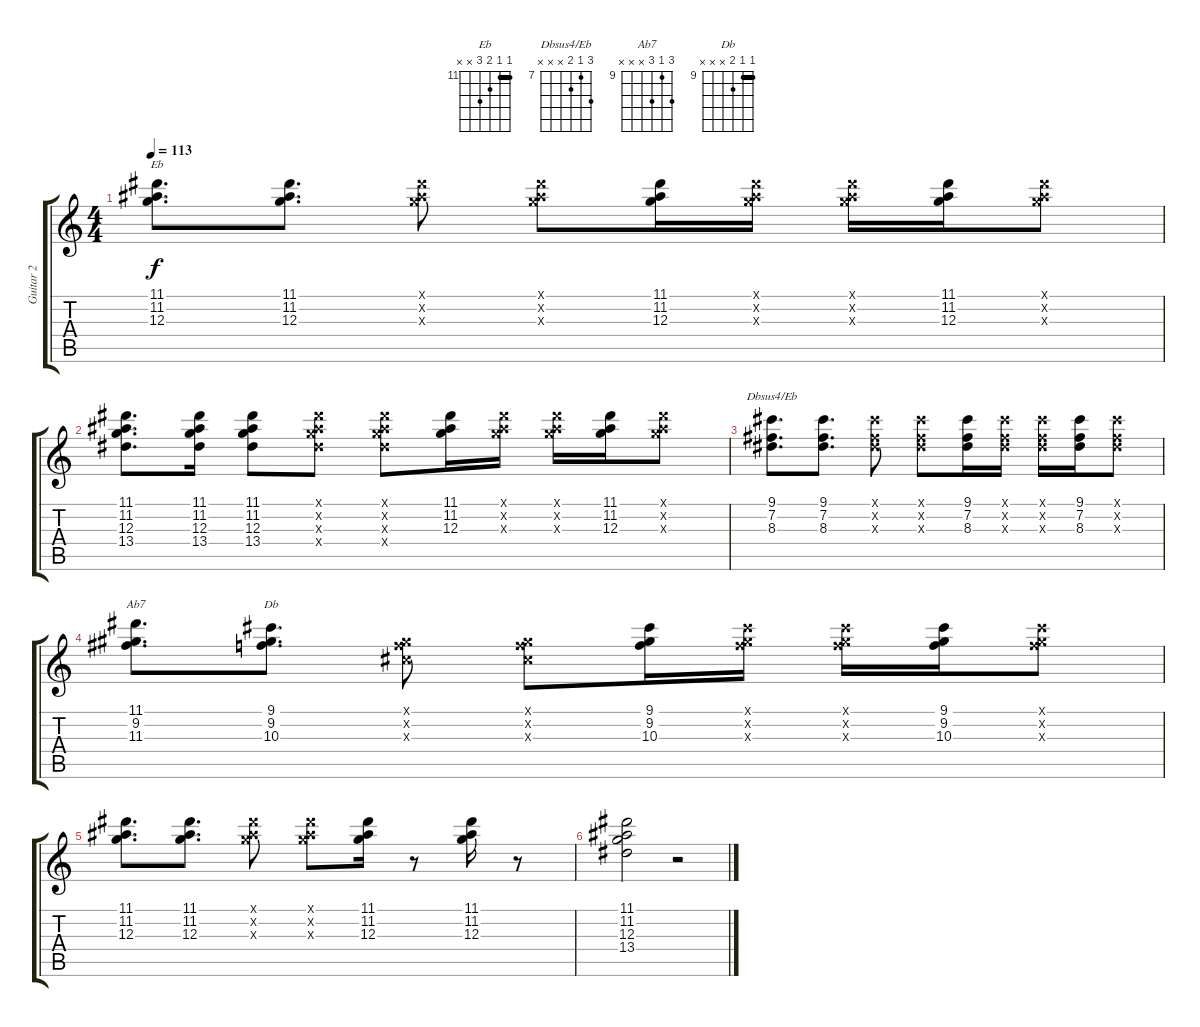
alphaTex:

\track ("Guitar 2" "Guitar 2") {instrument electricguitarclean}
\staff {score tabs}
\tuning (E4 B3 G3 D3 A2 E2) {hide}
\chord ("Eb" 11 11 12 13 x x) {firstfret 11 barre 11}
\chord ("Dbsus4/Eb" 9 7 8 x x x) {firstfret 7}
\chord ("Ab7" 11 9 11 x x x) {firstfret 9}
\chord ("Db" 9 9 10 x x x) {firstfret 9 barre 9}
\ts (4 4)
\tempo 113
\clef g2
\ks c
(11.1 11.2 12.3).8{d ch "Eb" dy f} (11.1 11.2 12.3).8{d} (11.1{x} 11.2{x} 12.3{x}).8 (11.1{x} 11.2{x} 12.3{x}).8 (11.1 11.2 12.3).16 (11.1{x} 11.2{x} 12.3{x}).16 (11.1{x} 11.2{x} 12.3{x}).16 (11.1 11.2 12.3).16 (11.1{x} 11.2{x} 12.3{x}).8 |
(11.1 11.2 12.3 13.4).8{d} (11.1 11.2 12.3 13.4).16 (11.1 11.2 12.3 13.4).8 (11.1{x} 11.2{x} 12.3{x} 13.4{x}).8 (11.1{x} 11.2{x} 12.3{x} 13.4{x}).8 (11.1 11.2 12.3).16 (11.1{x} 11.2{x} 12.3{x}).16 (11.1{x} 11.2{x} 12.3{x}).16 (11.1 11.2 12.3).16 (11.1{x} 11.2{x} 12.3{x}).8 |
(9.1 7.2 8.3).8{d ch "Dbsus4/Eb"} (9.1 7.2 8.3).8{d} (9.1{x} 7.2{x} 8.3{x}).8 (9.1{x} 7.2{x} 8.3{x}).8 (9.1 7.2 8.3).16 (9.1{x} 7.2{x} 8.3{x}).16 (9.1{x} 7.2{x} 8.3{x}).16 (9.1 7.2 8.3).16 (9.1{x} 7.2{x} 8.3{x}).8 |
(11.1 9.2 11.3).8{d ch "Ab7"} (9.1 9.2 10.3).8{d ch "Db"} (4.1{x} 6.2{x} 6.3{x}).8 (4.1{x} 6.2{x} 6.3{x}).8 (9.1 9.2 10.3).16 (9.1{x} 9.2{x} 10.3{x}).16 (9.1{x} 9.2{x} 10.3{x}).16 (9.1 9.2 10.3).16 (9.1{x} 9.2{x} 10.3{x}).8 |
(11.1 11.2 12.3).8{d} (11.1 11.2 12.3).8{d} (11.1{x} 11.2{x} 12.3{x}).8 (11.1{x} 11.2{x} 12.3{x}).8 (11.1 11.2 12.3).16 r.8 (11.1 11.2 12.3).16 r.8 |
(11.1 11.2 12.3 13.4).2 r.2
